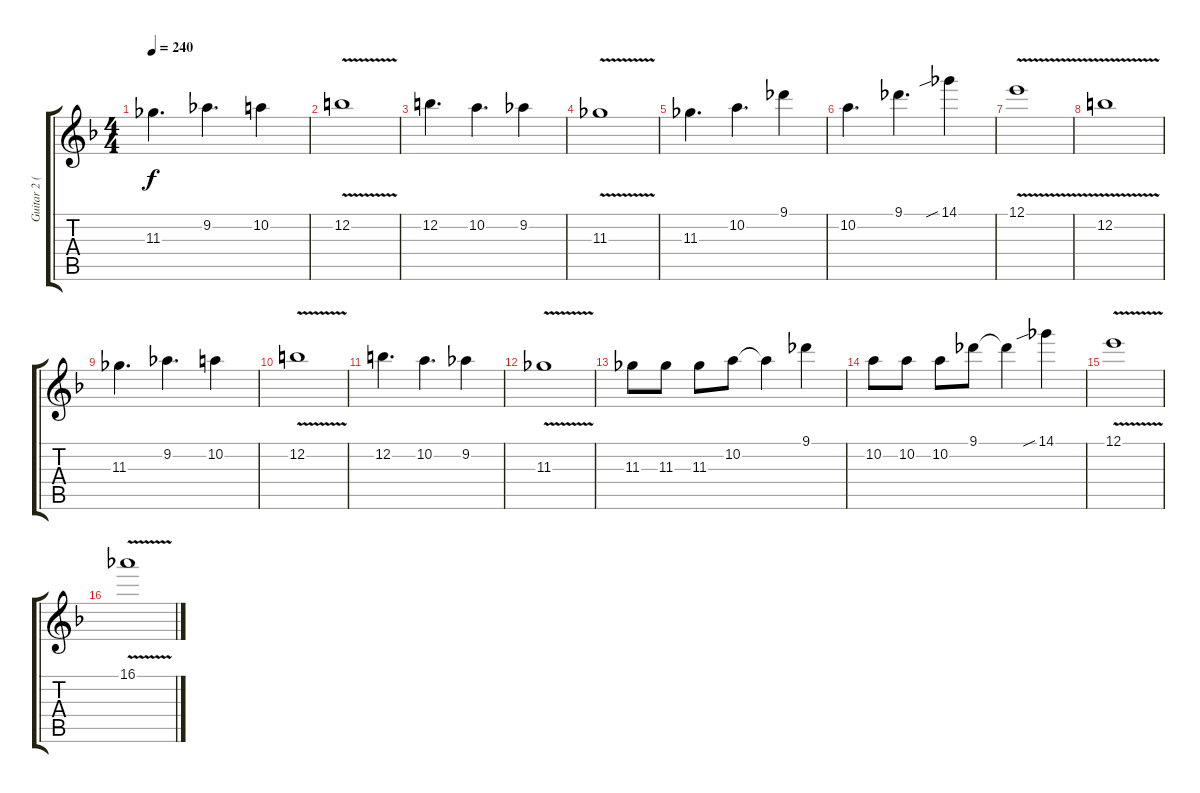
\track ("Guitar 2 (harmonies)" "Guitar 2 (") {instrument distortionguitar}
\staff {score tabs}
\tuning (E4 B3 G3 D3 A2 E2) {hide}
\ts (4 4)
\tempo 240
\clef g2
\ks f
11.3.4{d dy f} 9.2.4{d} 10.2.4 |
12.2{v}.1 |
12.2.4{d} 10.2.4{d} 9.2.4 |
11.3{v}.1 |
11.3.4{d} 10.2.4{d} 9.1.4 |
10.2.4{d} 9.1.4{d} 14.1{sib}.4 |
12.1{v}.1 |
12.2{v}.1 |
11.3.4{d} 9.2.4{d} 10.2.4 |
12.2{v}.1 |
12.2.4{d} 10.2.4{d} 9.2.4 |
11.3{v}.1 |
11.3.8 11.3.8 11.3.8 10.2.8 10.2{t}.4 9.1.4 |
10.2.8 10.2.8 10.2.8 9.1.8 9.1{t}.4 14.1{sib}.4 |
12.1{v}.1 |
16.1{v}.1
